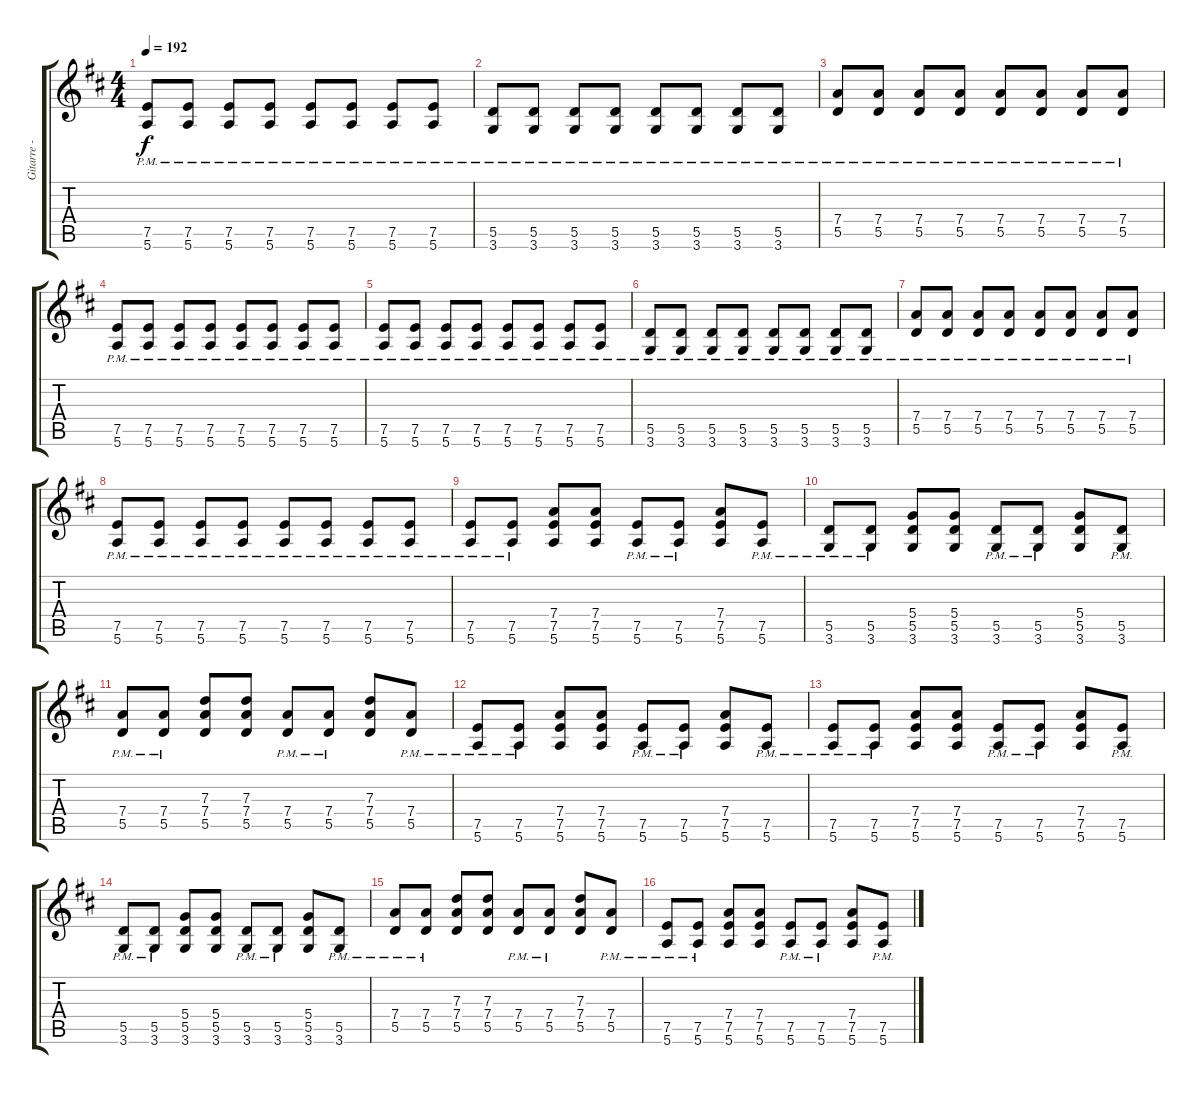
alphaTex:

\track ("Gitarre - Breiti" "Gitarre - ") {instrument distortionguitar}
\staff {score tabs}
\tuning (E4 B3 G3 D3 A2 E2) {hide}
\ts (4 4)
\tempo 192
\clef g2
\ks d
(7.5{pm} 5.6{pm}).8{dy f} (7.5{pm} 5.6{pm}).8 (7.5{pm} 5.6{pm}).8 (7.5{pm} 5.6{pm}).8 (7.5{pm} 5.6{pm}).8 (7.5{pm} 5.6{pm}).8 (7.5{pm} 5.6{pm}).8 (7.5{pm} 5.6{pm}).8 |
(5.5{pm} 3.6{pm}).8 (5.5{pm} 3.6{pm}).8 (5.5{pm} 3.6{pm}).8 (5.5{pm} 3.6{pm}).8 (5.5{pm} 3.6{pm}).8 (5.5{pm} 3.6{pm}).8 (5.5{pm} 3.6{pm}).8 (5.5{pm} 3.6{pm}).8 |
(7.4{pm} 5.5{pm}).8 (7.4{pm} 5.5{pm}).8 (7.4{pm} 5.5{pm}).8 (7.4{pm} 5.5{pm}).8 (7.4{pm} 5.5{pm}).8 (7.4{pm} 5.5{pm}).8 (7.4{pm} 5.5{pm}).8 (7.4{pm} 5.5{pm}).8 |
(7.5{pm} 5.6{pm}).8 (7.5{pm} 5.6{pm}).8 (7.5{pm} 5.6{pm}).8 (7.5{pm} 5.6{pm}).8 (7.5{pm} 5.6{pm}).8 (7.5{pm} 5.6{pm}).8 (7.5{pm} 5.6{pm}).8 (7.5{pm} 5.6{pm}).8 |
(7.5{pm} 5.6{pm}).8 (7.5{pm} 5.6{pm}).8 (7.5{pm} 5.6{pm}).8 (7.5{pm} 5.6{pm}).8 (7.5{pm} 5.6{pm}).8 (7.5{pm} 5.6{pm}).8 (7.5{pm} 5.6{pm}).8 (7.5{pm} 5.6{pm}).8 |
(5.5{pm} 3.6{pm}).8 (5.5{pm} 3.6{pm}).8 (5.5{pm} 3.6{pm}).8 (5.5{pm} 3.6{pm}).8 (5.5{pm} 3.6{pm}).8 (5.5{pm} 3.6{pm}).8 (5.5{pm} 3.6{pm}).8 (5.5{pm} 3.6{pm}).8 |
(7.4{pm} 5.5{pm}).8 (7.4{pm} 5.5{pm}).8 (7.4{pm} 5.5{pm}).8 (7.4{pm} 5.5{pm}).8 (7.4{pm} 5.5{pm}).8 (7.4{pm} 5.5{pm}).8 (7.4{pm} 5.5{pm}).8 (7.4{pm} 5.5{pm}).8 |
(7.5{pm} 5.6{pm}).8 (7.5{pm} 5.6{pm}).8 (7.5{pm} 5.6{pm}).8 (7.5{pm} 5.6{pm}).8 (7.5{pm} 5.6{pm}).8 (7.5{pm} 5.6{pm}).8 (7.5{pm} 5.6{pm}).8 (7.5{pm} 5.6{pm}).8 |
(7.5{pm} 5.6{pm}).8 (7.5{pm} 5.6{pm}).8 (7.4 7.5 5.6).8 (7.4 7.5 5.6).8 (7.5{pm} 5.6{pm}).8 (7.5{pm} 5.6{pm}).8 (7.4 7.5 5.6).8 (7.5{pm} 5.6{pm}).8 |
(5.5{pm} 3.6{pm}).8 (5.5{pm} 3.6{pm}).8 (5.4 5.5 3.6).8 (5.4 5.5 3.6).8 (5.5{pm} 3.6{pm}).8 (5.5{pm} 3.6{pm}).8 (5.4 5.5 3.6).8 (5.5{pm} 3.6{pm}).8 |
(7.4{pm} 5.5{pm}).8 (7.4{pm} 5.5{pm}).8 (7.3 7.4 5.5).8 (7.3 7.4 5.5).8 (7.4{pm} 5.5{pm}).8 (7.4{pm} 5.5{pm}).8 (7.3 7.4 5.5).8 (7.4{pm} 5.5{pm}).8 |
(7.5{pm} 5.6{pm}).8 (7.5{pm} 5.6{pm}).8 (7.4 7.5 5.6).8 (7.4 7.5 5.6).8 (7.5{pm} 5.6{pm}).8 (7.5{pm} 5.6{pm}).8 (7.4 7.5 5.6).8 (7.5{pm} 5.6{pm}).8 |
(7.5{pm} 5.6{pm}).8 (7.5{pm} 5.6{pm}).8 (7.4 7.5 5.6).8 (7.4 7.5 5.6).8 (7.5{pm} 5.6{pm}).8 (7.5{pm} 5.6{pm}).8 (7.4 7.5 5.6).8 (7.5{pm} 5.6{pm}).8 |
(5.5{pm} 3.6{pm}).8 (5.5{pm} 3.6{pm}).8 (5.4 5.5 3.6).8 (5.4 5.5 3.6).8 (5.5{pm} 3.6{pm}).8 (5.5{pm} 3.6{pm}).8 (5.4 5.5 3.6).8 (5.5{pm} 3.6{pm}).8 |
(7.4{pm} 5.5{pm}).8 (7.4{pm} 5.5{pm}).8 (7.3 7.4 5.5).8 (7.3 7.4 5.5).8 (7.4{pm} 5.5{pm}).8 (7.4{pm} 5.5{pm}).8 (7.3 7.4 5.5).8 (7.4{pm} 5.5{pm}).8 |
(7.5{pm} 5.6{pm}).8 (7.5{pm} 5.6{pm}).8 (7.4 7.5 5.6).8 (7.4 7.5 5.6).8 (7.5{pm} 5.6{pm}).8 (7.5{pm} 5.6{pm}).8 (7.4 7.5 5.6).8 (7.5{pm} 5.6{pm}).8
